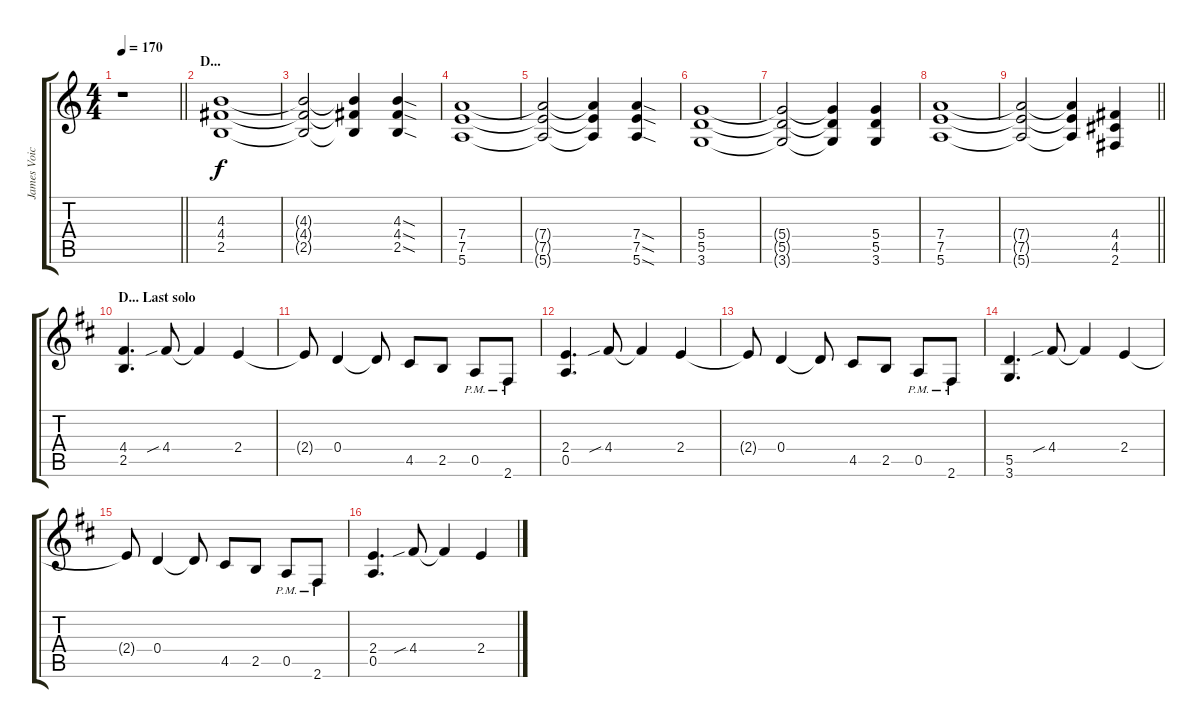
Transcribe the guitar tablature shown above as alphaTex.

\track ("James Voice" "James Voic") {instrument acousticguitarsteel}
\staff {score tabs}
\tuning (E4 B3 G3 D3 A2 E2) {hide}
\ts (4 4)
\tempo 170
\clef g2
\barLineRight lightlight
\ks c
r.1{dy f} |
\section ("" "D...")
(4.3 4.4 2.5).1{volume 10 instrument distortionguitar} |
(4.3{t} 4.4{t} 2.5{t}).2 (4.3{t} 4.4{t} 2.5{t}).4 (4.3{sod} 4.4{sod} 2.5{sod}).4 |
(7.4 7.5 5.6).1 |
(7.4{t} 7.5{t} 5.6{t}).2 (7.4{t} 7.5{t} 5.6{t}).4 (7.4{sod} 7.5{sod} 5.6{sod}).4 |
(5.4 5.5 3.6).1 |
(5.4{t} 5.5{t} 3.6{t}).2 (5.4{t} 5.5{t} 3.6{t}).4 (5.4 5.5 3.6).4 |
(7.4 7.5 5.6).1 |
\barLineRight lightlight
(7.4{t} 7.5{t} 5.6{t}).2 (7.4{t} 7.5{t} 5.6{t}).4 (4.4 4.5 2.6).4 |
\section ("" "D... Last solo")
\ks bminor
(4.4 2.5).4{d balance 12 instrument distortionguitar} 4.4{sib}.8 4.4{t}.4 2.4.4 |
2.4{t}.8 0.4.4 0.4{t}.8 4.5.8 2.5.8 0.5{pm}.8 2.6{pm}.8 |
(2.4 0.5).4{d} 4.4{sib}.8 4.4{t}.4 2.4.4 |
2.4{t}.8 0.4.4 0.4{t}.8 4.5.8 2.5.8 0.5{pm}.8 2.6{pm}.8 |
(5.5 3.6).4{d} 4.4{sib}.8 4.4{t}.4 2.4.4 |
2.4{t}.8 0.4.4 0.4{t}.8 4.5.8 2.5.8 0.5{pm}.8 2.6{pm}.8 |
(2.4 0.5).4{d} 4.4{sib}.8 4.4{t}.4 2.4.4
